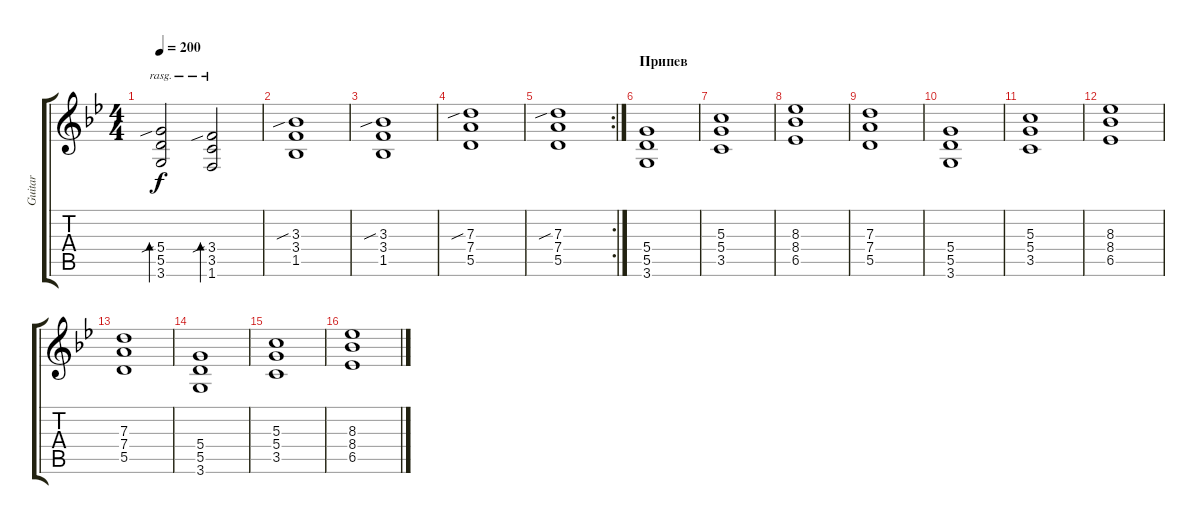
\track ("Guitar" "Guitar") {instrument distortionguitar}
\staff {score tabs}
\tuning (E4 B3 G3 D3 A2 E2) {hide}
\ts (4 4)
\tempo 200
\clef g2
\ks bb
(5.4{sib} 5.5 3.6).2{bd 480 rasg ii dy f} (3.4{sib} 3.5 1.6).2{bd 480 rasg ii} |
(3.3{sib} 3.4 1.5).1 |
(3.3{sib} 3.4 1.5).1 |
(7.3{sib} 7.4 5.5).1 |
\rc 2
(7.3{sib} 7.4 5.5).1 |
\section ("" "Припев")
(5.4 5.5 3.6).1 |
(5.3 5.4 3.5).1 |
(8.3 8.4 6.5).1 |
(7.3 7.4 5.5).1 |
(5.4 5.5 3.6).1 |
(5.3 5.4 3.5).1 |
(8.3 8.4 6.5).1 |
(7.3 7.4 5.5).1 |
(5.4 5.5 3.6).1 |
(5.3 5.4 3.5).1 |
(8.3 8.4 6.5).1
